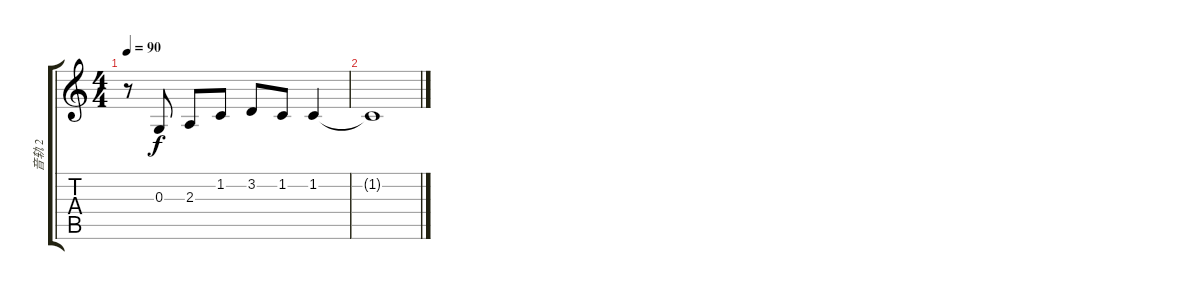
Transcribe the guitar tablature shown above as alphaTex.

\track ("音轨 2" "音轨 2") {instrument accordion}
\staff {score tabs}
\tuning (E4 B3 G3 D3 A2 E2) {hide}
\ts (4 4)
\tempo 90
\clef g2
\ks c
r.8{dy f} 0.3.8 2.3.8 1.2.8 3.2.8 1.2.8 1.2.4 |
1.2{t}.1
